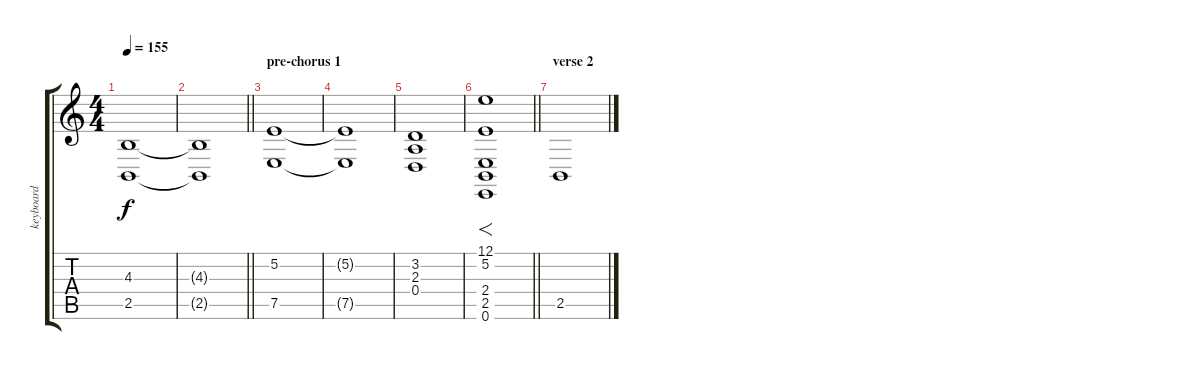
\track ("keyboard" "keyboard") {instrument brightacousticpiano}
\staff {score tabs}
\tuning (E4 B3 G3 D3 A2 E2) {hide}
\ts (4 4)
\tempo 155
\clef g2
\ks c
(4.3 2.5).1{dy f} |
\barLineRight lightlight
(4.3{t} 2.5{t}).1 |
\section ("" "pre-chorus 1")
(5.2 7.5).1 |
(5.2{t} 7.5{t}).1 |
(3.2 2.3 0.4).1 |
\barLineRight lightlight
(12.1 5.2 2.4 2.5 0.6).1{f volume 16} |
\section ("" "verse 2")
2.5.1
